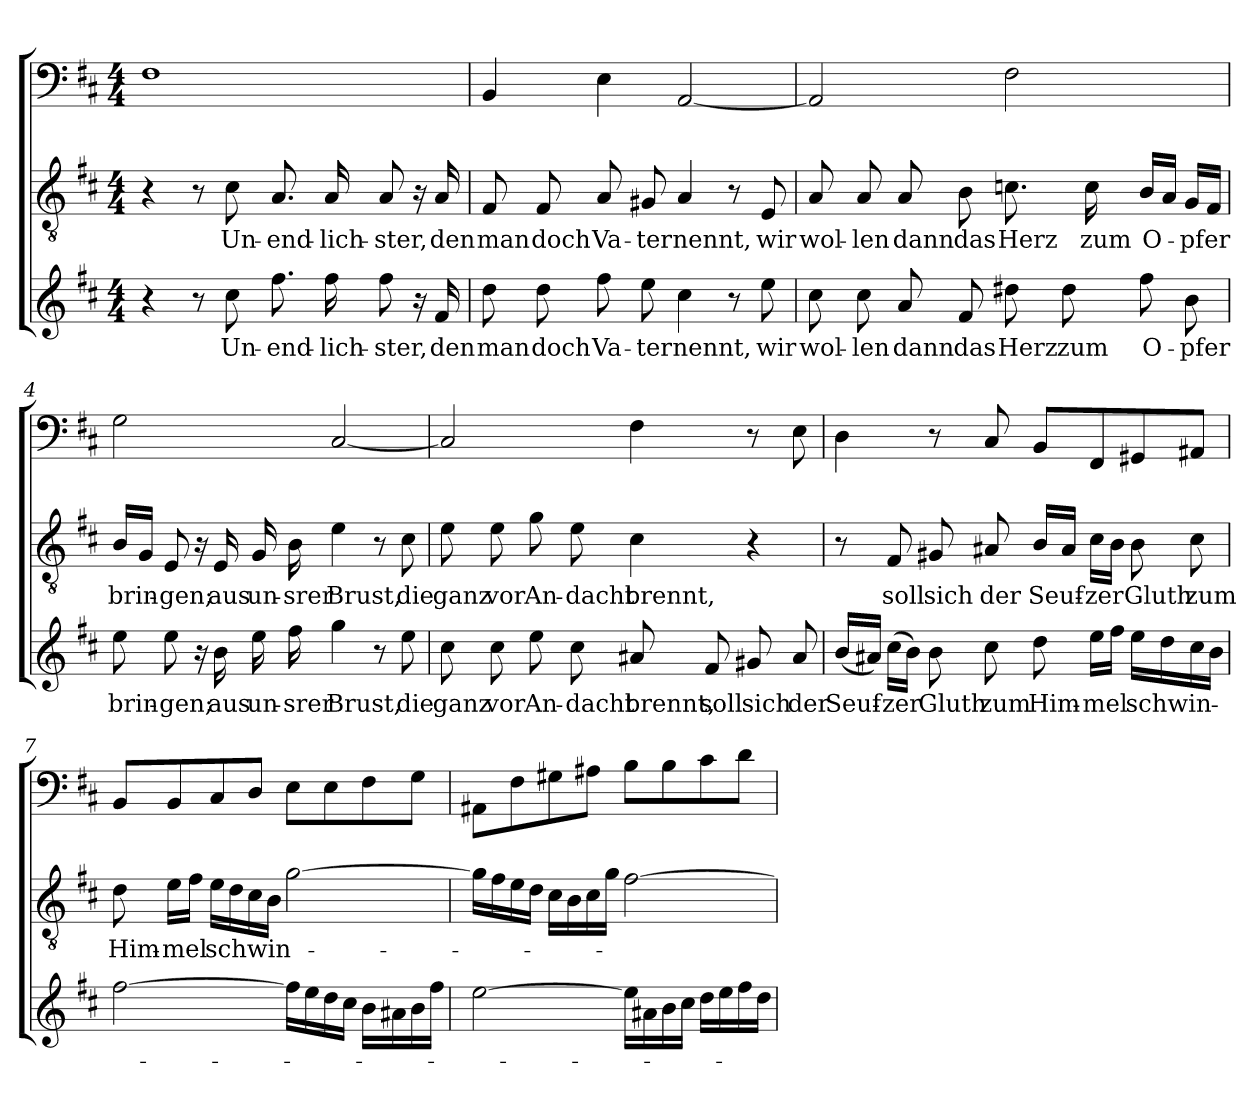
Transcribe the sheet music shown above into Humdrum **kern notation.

**kern	**text	**kern	**text	**kern
*part3	*part3	*part2	*part2	*part1
*staff3	*staff3	*staff2	*staff2	*staff1
*clefG2	*	*clefGv2	*	*clefF4
*k[f#c#]	*	*k[f#c#]	*	*k[f#c#]
*b:	*	*b:	*	*b:
*M4/4	*	*M4/4	*	*M4/4
=1	=1	=1	=1	=1
4r	.	4r	.	1F#\
8r	.	8r	.	.
8cc#\	Un-	8c#\	Un-	.
8.ff#\	-end-	8.A/	-end-	.
16ff#\	-lich-	16A/	-lich-	.
8ff#\	-ster,	8A/	-ster,	.
16r	.	16r	.	.
16f#/	den	16A/	den	.
=2	=2	=2	=2	=2
8dd\	man	8F#/	man	4BB/
8dd\	doch	8F#/	doch	.
8ff#\	Va-	8A/	Va-	4E\
8ee\	-ter	8G#X/	-ter	.
4cc#\	nennt,	4A/	nennt,	[2AA/
8r	.	8r	.	.
8ee\	wir	8E/	wir	.
=3	=3	=3	=3	=3
8cc#\	wol-	8A/	wol-	2AA/]
8cc#\	-len	8A/	-len	.
8a/	dann	8A/	dann	.
8f#/	das	8B\	das	.
8dd#X\	Herz	8.cn\	Herz	2F#\
8dd#\	zum	.	.	.
.	.	16c\	zum	.
8ff#\	O-	16B/LL	O-	.
.	.	16A/JJ	.	.
8b\	-pfer	16G/LL	-pfer	.
.	.	16F#/JJ	.	.
=4	=4	=4	=4	=4
8ee\	brin-	16B/LL	brin-	2G\
.	.	16G/JJ	.	.
8ee\	-gen;	8E/	-gen;	.
16r	.	16r	.	.
16b\	aus	16E/	aus	.
16ee\	un-	16G/	un-	.
16ff#\	-srer	16B\	-srer	.
4gg\	Brust,	4e\	Brust,	[2C#/
8r	.	8r	.	.
8ee\	die	8c#\	die	.
=5	=5	=5	=5	=5
8cc#\	ganz	8e\	ganz	2C#/]
8cc#\	vor	8e\	vor	.
8ee\	An-	8g\	An-	.
8cc#\	-dacht	8e\	-dacht	.
8a#X/	brennt,	4c#\	brennt,	4F#\
8f#/	soll	.	.	.
8g#X/	sich	4r	.	8r
8a#/	der	.	.	8E\
=6	=6	=6	=6	=6
(16b/LL	Seuf-	8r	.	4D\
16a#X/JJ)	.	.	.	.
(16cc#\LL	-zer	8F#/	soll	.
16b\JJ)	.	.	.	.
8b\	Gluth	8G#X/	sich	8r
8cc#\	zum	8A#X/	der	8C#/
8dd\	Him-	16B/LL	Seuf-	8BB/L
.	.	16A#/JJ	.	.
16ee\LL	-mel	16c#\LL	-zer	8FF#/
16ff#\JJ	.	16B\JJ	.	.
16ee\LL	schwin-	8B\	Gluth	8GG#X/
16dd\	.	.	.	.
16cc#\	.	8c#\	zum	8AA#X/J
16b\JJ	.	.	.	.
=7	=7	=7	=7	=7
[2ff#\	.	8d\	Him-	8BB/L
.	.	16e\LL	-mel	8BB/
.	.	16f#\JJ	.	.
.	.	16e\LL	schwin-	8C#/
.	.	16d\	.	.
.	.	16c#\	.	8D/J
.	.	16B\JJ	.	.
16ff#\LL]	.	[2g\	.	8E\L
16ee\	.	.	.	.
16dd\	.	.	.	8E\
16cc#\JJ	.	.	.	.
16b\LL	.	.	.	8F#\
16a#X\	.	.	.	.
16b\	.	.	.	8G\J
16ff#\JJ	.	.	.	.
=8	=8	=8	=8	=8
[2ee\	.	16g\LL]	.	8AA#X\L
.	.	16f#\	.	.
.	.	16e\	.	8F#\
.	.	16d\JJ	.	.
.	.	16c#\LL	.	8G#X\
.	.	16B\	.	.
.	.	16c#\	.	8A#X\J
.	.	16g\JJ	.	.
16ee\LL]	.	[2f#\	.	8B\L
16a#X\	.	.	.	.
16b\	.	.	.	8B\
16cc#\JJ	.	.	.	.
16dd\LL	.	.	.	8c#\
16ee\	.	.	.	.
16ff#\	.	.	.	8d\J
16dd\JJ	.	.	.	.
=	=	=	=	=
*-	*-	*-	*-	*-
